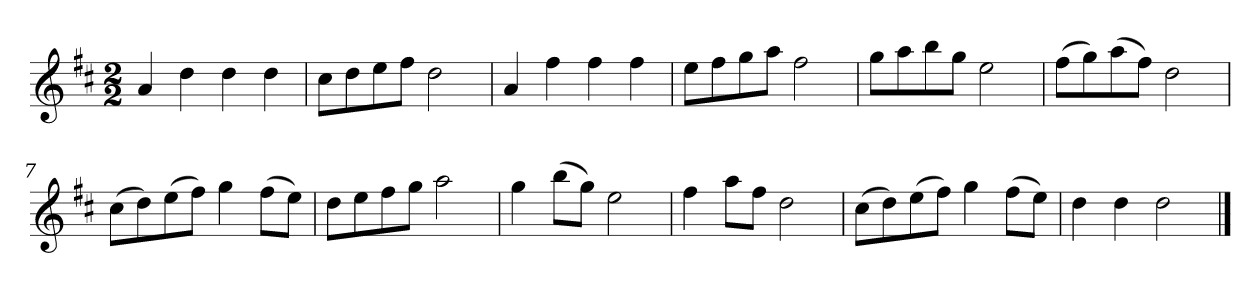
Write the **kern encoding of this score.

**kern
*part1
*staff1
*clefG2
*k[f#c#]
*D:
*M2/2
*MM120
=1
4a
4dd
4dd
4dd
=2
8cc#\L
8dd\
8ee\
8ff#\J
2dd
=3
4a
4ff#
4ff#
4ff#
=4
8ee\L
8ff#\
8gg\
8aa\J
2ff#
=5
8gg\L
8aa\
8bb\
8gg\J
2ee
=6
(8ff#\L
8gg\)
(8aa\
8ff#\J)
2dd
=7
(8cc#\L
8dd\)
(8ee\
8ff#\J)
4gg
(8ff#\L
8ee\J)
=8
8dd\L
8ee\
8ff#\
8gg\J
2aa
=9
4gg
(8bb\L
8gg\J)
2ee
=10
4ff#
8aa\L
8ff#\J
2dd
=11
(8cc#\L
8dd\)
(8ee\
8ff#\J)
4gg
(8ff#\L
8ee\J)
=12
4dd
4dd
2dd
==
*-
